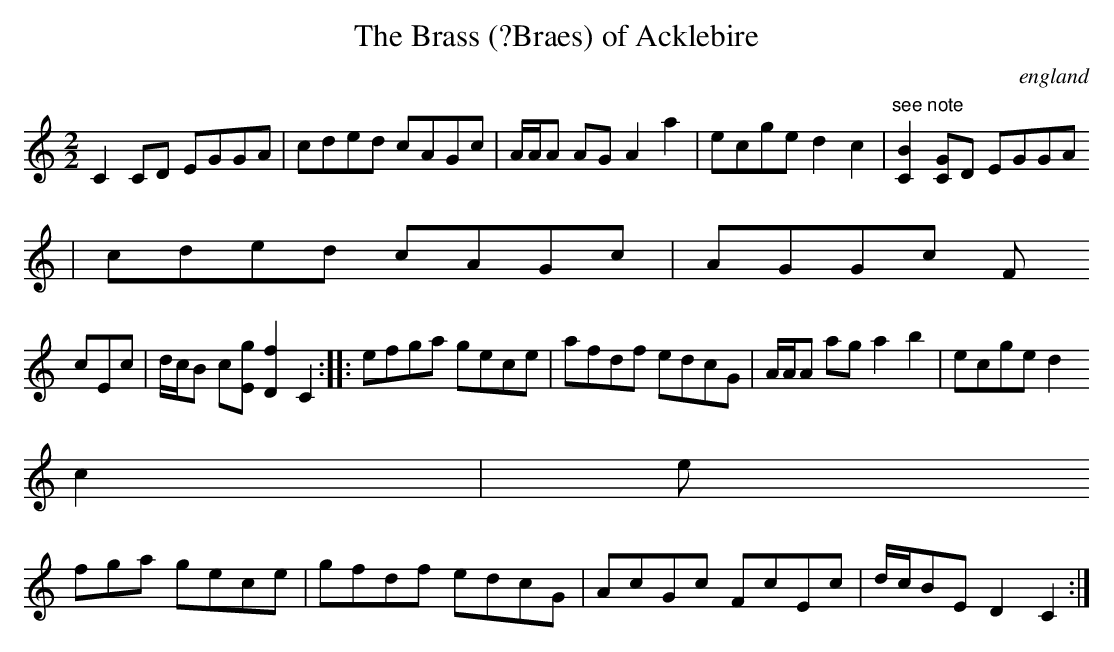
X:1
T:The Brass (?Braes) of Acklebire
O:england
M:2/2
L:1/8
K:C major
C2CD EGGA|cded cAGc|A/2A/2A AG A2a2|ecge d2c2|"see note"[C2B2][GC]D EGGA
|cded cAGc|AGGc F
cEc|d/2c/2B c[Eg][D2f2]C2:||:efga gece|afdf edcG|A/2A/2A ag a2b2|ecge d2
c2|e
fga gece|gfdf edcG|AcGc FcEc|d/2c/2BED2C2:|
